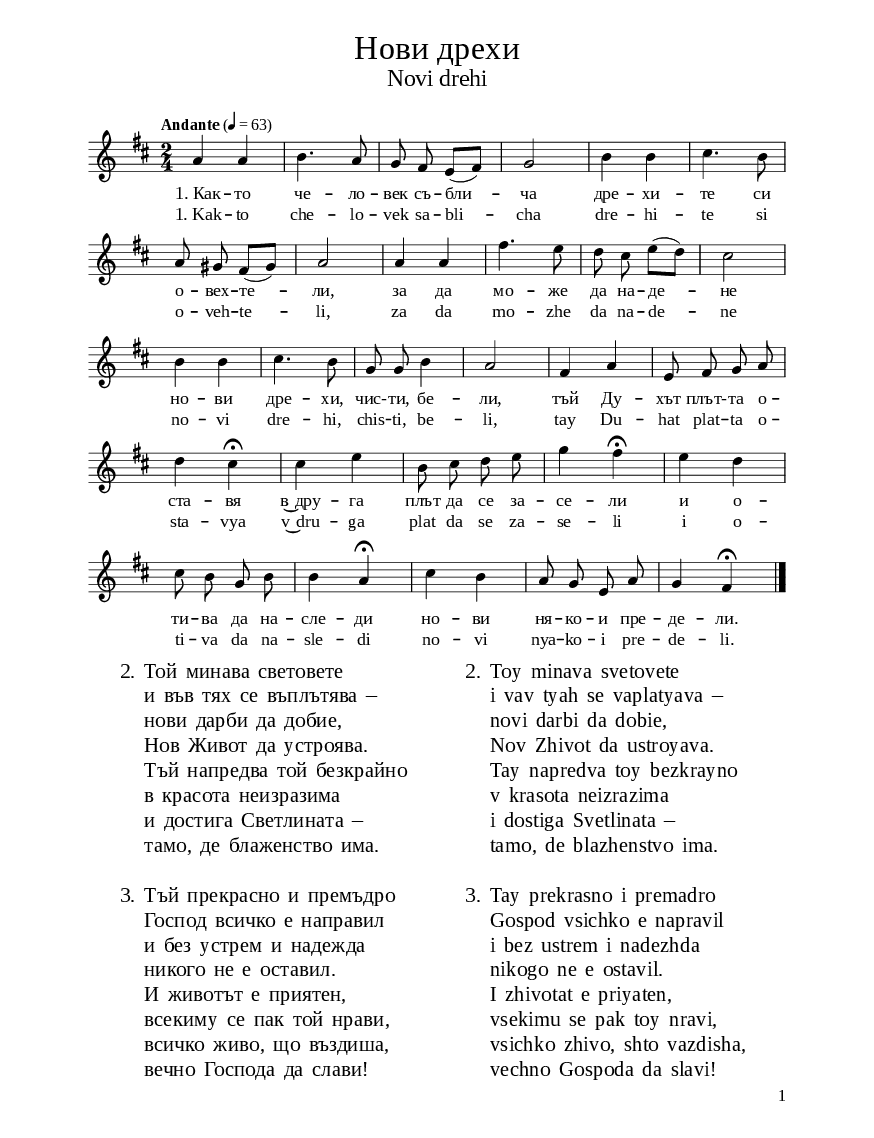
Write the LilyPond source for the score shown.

\version "2.24.0"

% include paper part and global functions
\include "include/globals.ily"

\bookpart {
  \include "include/bookpart-paper.ily"
  \score {
    \include "include/score-layout.ily"

    \new Voice \absolute  {
      \clef treble
      \key d \major
      \time 2/4
      \tempoFunc "Andante" 4 "63"
      \autoBeamOff
      a'4 a' | b'4. a'8 |  g'8 fis'  \autoBeamOn e' ( fis' ) |\autoBeamOff g'2 | b'4 b' | cis''4. b'8 \break |
      a'8 gis' \autoBeamOn fis' ( gis' ) | a'2 |  a'4 a' | fis''4. e''8 | \autoBeamOff d''8 cis'' \autoBeamOn e'' ( d'' ) |\autoBeamOff cis''2 \break |
      b'4 b' | cis''4. b'8 | g'8 g' b'4 | a'2 | fis'4 a' | e'8 fis' g' a' \break |
      d''4 cis'' \fermata | cis''4 e'' | b'8 cis'' d'' e'' | g''4 fis'' \fermata | e''4 d'' \break |
      cis''8 b' g' b' b'4 a' \fermata | cis''4 b' | a'8 g' e' a' | g'4 fis' \fermata \break | \bar "|."
    }

    \addlyrics {
      "1. Как" -- то че -- ло -- век съ -- бли -- ча дре -- хи -- те си
      о -- вех -- те -- ли, за да мо -- же да на  -- де -- не
      но -- ви дре -- хи, чис- -- ти, бе -- ли, тъй Ду -- хът плът- -- та о --
      ста -- вя в~дру -- га плът да се за -- се -- ли и о --
      ти -- ва да на -- сле -- ди но -- ви ня -- ко -- и пре -- де -- ли.
    }

    \addlyrics {
      "1. Kak" -- to che -- lo -- vek sa -- bli -- cha dre -- hi -- te si
      o -- veh -- te -- li, za da mo -- zhe da na  -- de -- ne
      no -- vi dre -- hi, chis -- ti, be -- li, tay Du -- hat plat -- ta o --
      sta -- vya v~dru -- ga plat da se za -- se -- li i o --
      ti -- va da na -- sle -- di no -- vi nya -- ko -- i pre -- de -- li.
    }

    \header {
      title = \titleFunc "Нови дрехи" "Novi drehi"
    }

    \midi{}

  } % score

  \markup \empty-one

  \markup \fontsize #bgCoupletFontSize {
    \hspace #3
    \override #`(baseline-skip . ,bgCoupletBaselineSkip)
    \column {

      \line {   2. Той минава световете}

      \line {   "   "и във тях се въплътява –}

      \line {   "   "нови дарби да добие,}

      \line {   "   "Нов Живот да устроява.}

      \line {   "   "Тъй напредва той безкрайно}

      \line {   "   "в красота неизразима}

      \line {   "   "и достига Светлината – }

      \line {   "   "тамо, де блаженство има.}

      \line {   "   "}

      \line {   3. Тъй прекрасно и премъдро}

      \line {   "   "Господ всичко е направил}

      \line {   "   "и без устрем и надежда}

      \line {   "   "никого не е оставил.}

      \line {   "   "И животът е приятен,}

      \line {   "   "всекиму се пак той нрави,}

      \line {   "   "всичко живо, що въздиша, }

      \line {   "   "вечно Господа да слави! }
    }

    \hspace #5
    \override #`(baseline-skip . ,bgCoupletBaselineSkip)
    \column {

      \line {   2. Toy minava svetovete}

      \line {   "   "i vav tyah se vaplаtyava –}

      \line {   "   "novi darbi da dobie,}

      \line {   "   "Nov Zhivot da ustroyava.}

      \line {   "   "Tay napredva toy bezkrayno}

      \line {   "   "v krasota neizrazima}

      \line {   "   "i dostiga Svetlinata – }

      \line {   "   "tamo, de blazhenstvo ima.}

      \line {   "   "}

      \line {   3. Tay prekrasno i premadro}

      \line {   "   "Gospod vsichko e napravil}

      \line {   "   "i bez ustrem i nadezhda}

      \line {   "   "nikogo ne e ostavil.}

      \line {   "   "I zhivotat e priyaten,}

      \line {   "   "vsekimu se pak toy nravi,}

      \line {   "   "vsichko zhivo, shto vazdisha, }

      \line {   "   "vechno Gospoda da slavi! }
    } %column
  } % markup



  % include foreign translation(s) of the song
  \version "2.24.1"

\markup \fill-line { \fontsize #deTitleFontSize "Neue Kleider" }
\markup \null
\markup \null
\markup \fontsize #deCoupletFontSize {
  \hspace #10
  \override #`(baseline-skip . ,deCoupletBaselineSkip)

  \column {
    \line { 1. Wie der Mensch seine alten Kleider auszieht,}

    \line { "   "damit er neue, reine, weiße anziehen kann,}

    \line { "   "so verlässt der Geist das Fleisch,}

    \line { "   "um ein anderes Fleisch zu bewohnen }

    \line { "   "und geht, um andere Bereiche zu erben.}

    \line { " " }

    \line { 2. So durchquert er die Welten}

    \line { "   "und wird zu Fleisch in ihnen – }

    \line { "   "auf dass er neue Talente entwickelt,}

    \line { "   "auf dass er ein neues Leben erbaut. }

    \line { "   "So schreitet er unaufhörlich voran,}

    \line { "   "in der unausdrücklichen Schönheit – }

    \line { "   "und erreicht das Licht – }

    \line { "   "dort, wo es Seligkeit gibt. }

    \line { " " }

    \line { 3. So erhaben und allweise}

    \line { "   "schuf Gott alles}

    \line { "   "und ließ niemanden ohne Streben und Hoffnung.}

    \line { "   "Und das Leben ist angenehm,}

    \line { "   "jedem gefällt es immer wieder;}

    \line { "   "möge alles Lebendige, das atmet,}

    \line { "   "ewig den Herrn lobpreisen. }


  }

}


} % bookpart
